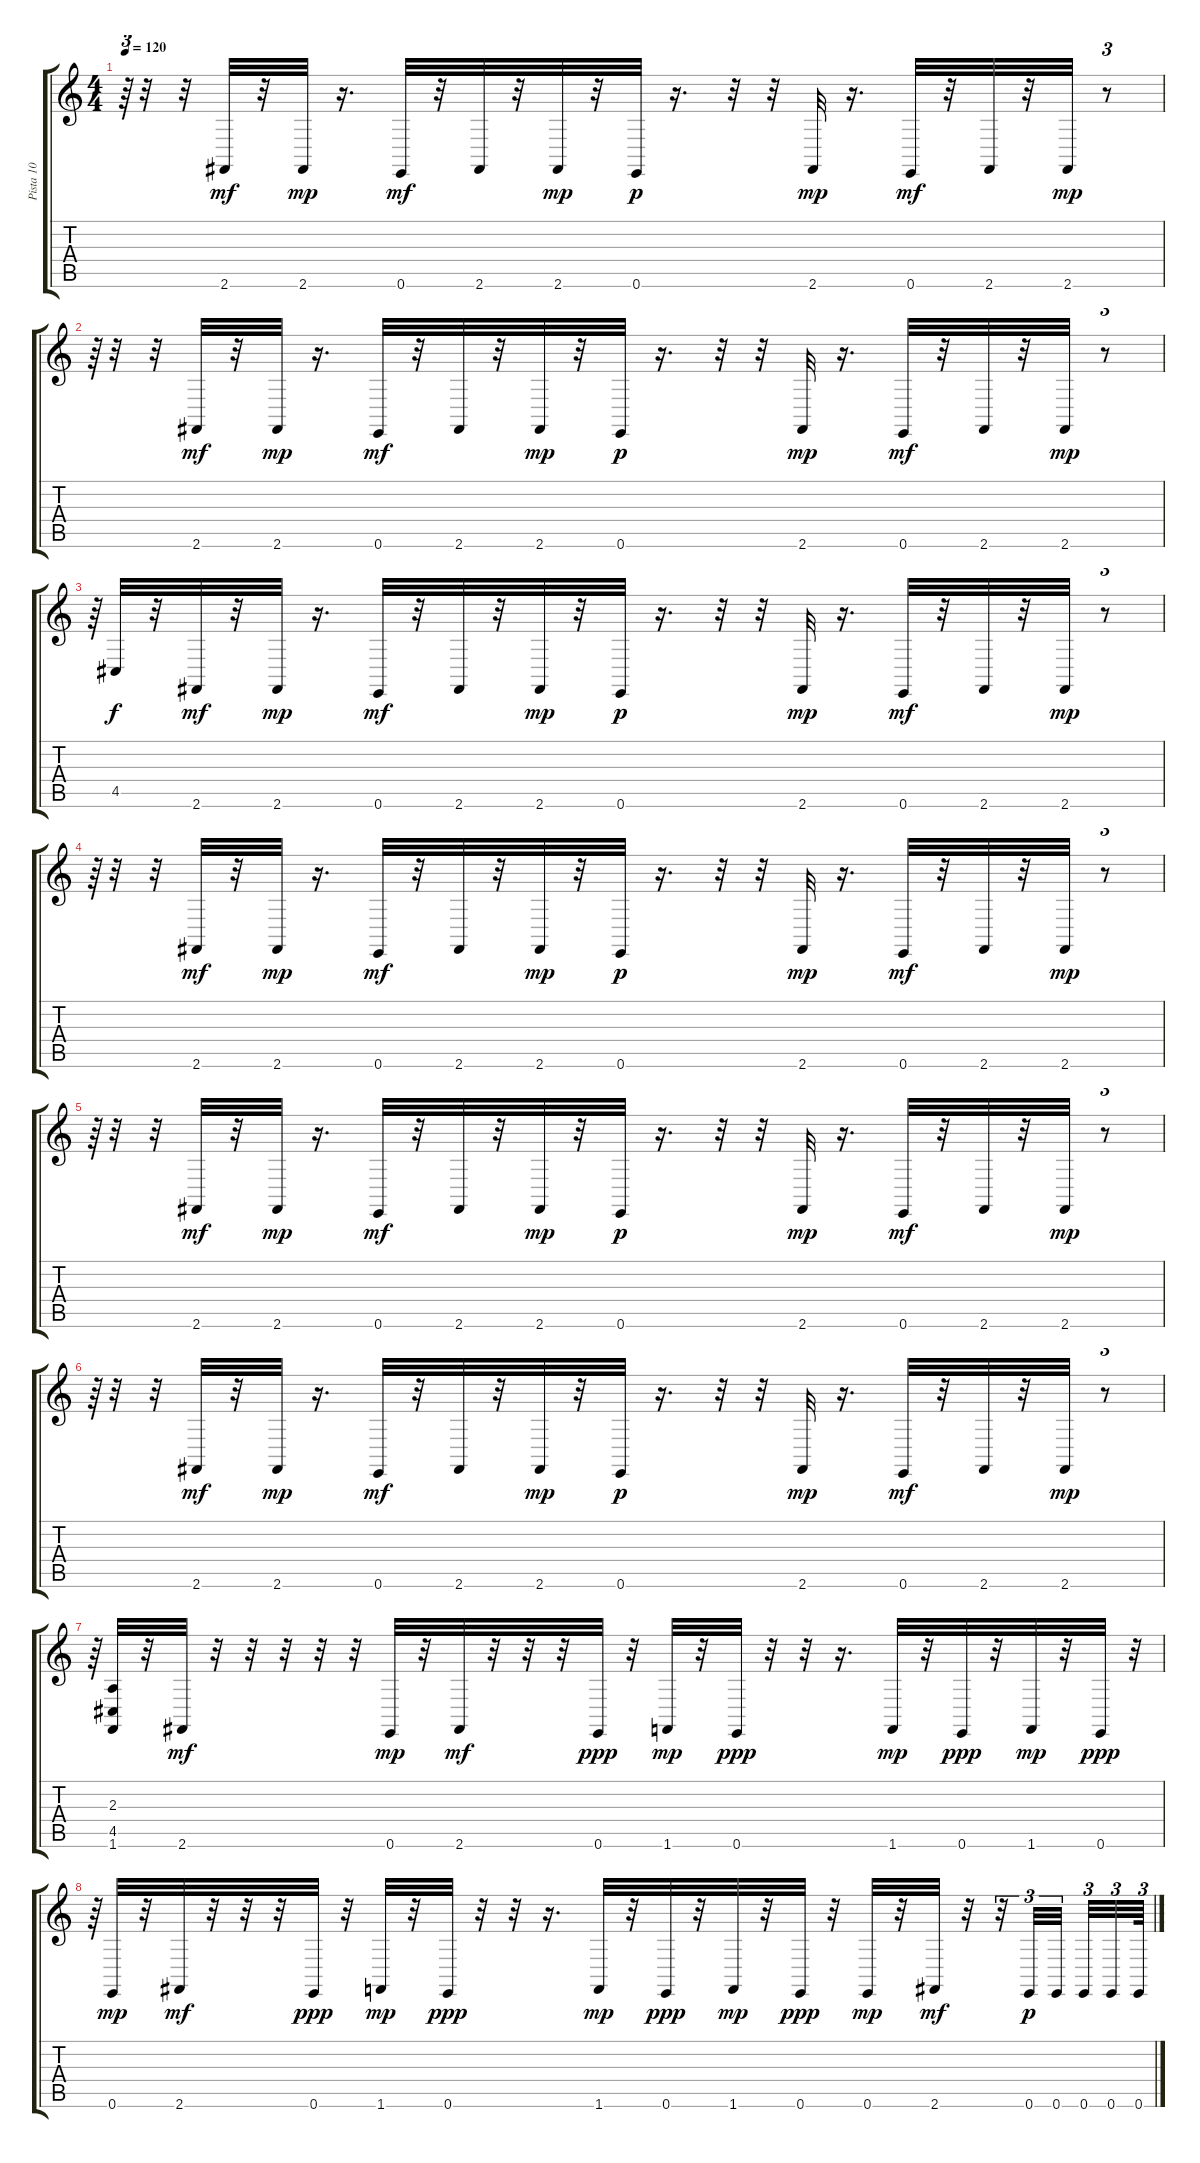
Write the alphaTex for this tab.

\track ("Pista 10" "Pista 10") {instrument drawbarorgan}
\staff {score tabs}
\tuning (E4 B3 G3 D3 A2 E2) {hide}
\ts (4 4)
\tempo 120
\clef g2
\ks c
r.64{tu (3 2) dy mp} r.32 r.32 2.6.32{dy mf} r.32 2.6.32{dy mp} r.16{d} 0.6.32{dy mf} r.32 2.6.32 r.32 2.6.32{dy mp} r.32 0.6.32{dy p} r.16{d} r.32 r.32 2.6.32{dy mp} r.16{d} 0.6.32{dy mf} r.32 2.6.32 r.32 2.6.32{dy mp} r.8{tu (3 2)} |
r.64{tu (3 2)} r.32 r.32 2.6.32{dy mf} r.32 2.6.32{dy mp} r.16{d} 0.6.32{dy mf} r.32 2.6.32 r.32 2.6.32{dy mp} r.32 0.6.32{dy p} r.16{d} r.32 r.32 2.6.32{dy mp} r.16{d} 0.6.32{dy mf} r.32 2.6.32 r.32 2.6.32{dy mp} r.8{tu (3 2)} |
r.64{tu (3 2)} 4.5.32{dy f} r.32 2.6.32{dy mf} r.32 2.6.32{dy mp} r.16{d} 0.6.32{dy mf} r.32 2.6.32 r.32 2.6.32{dy mp} r.32 0.6.32{dy p} r.16{d} r.32 r.32 2.6.32{dy mp} r.16{d} 0.6.32{dy mf} r.32 2.6.32 r.32 2.6.32{dy mp} r.8{tu (3 2)} |
r.64{tu (3 2)} r.32 r.32 2.6.32{dy mf} r.32 2.6.32{dy mp} r.16{d} 0.6.32{dy mf} r.32 2.6.32 r.32 2.6.32{dy mp} r.32 0.6.32{dy p} r.16{d} r.32 r.32 2.6.32{dy mp} r.16{d} 0.6.32{dy mf} r.32 2.6.32 r.32 2.6.32{dy mp} r.8{tu (3 2)} |
r.64{tu (3 2)} r.32 r.32 2.6.32{dy mf} r.32 2.6.32{dy mp} r.16{d} 0.6.32{dy mf} r.32 2.6.32 r.32 2.6.32{dy mp} r.32 0.6.32{dy p} r.16{d} r.32 r.32 2.6.32{dy mp} r.16{d} 0.6.32{dy mf} r.32 2.6.32 r.32 2.6.32{dy mp} r.8{tu (3 2)} |
r.64{tu (3 2)} r.32 r.32 2.6.32{dy mf} r.32 2.6.32{dy mp} r.16{d} 0.6.32{dy mf} r.32 2.6.32 r.32 2.6.32{dy mp} r.32 0.6.32{dy p} r.16{d} r.32 r.32 2.6.32{dy mp} r.16{d} 0.6.32{dy mf} r.32 2.6.32 r.32 2.6.32{dy mp} r.8{tu (3 2)} |
r.64{tu (3 2)} (2.3 4.5 1.6).32 r.32 2.6.32{dy mf} r.32 r.32 r.32 r.32 r.32 0.6.32{dy mp} r.32 2.6.32{dy mf} r.32 r.32 r.32 0.6.32{dy ppp} r.32 1.6.32{dy mp} r.32 0.6.32{dy ppp} r.32 r.32 r.16{d} 1.6.32{dy mp} r.32 0.6.32{dy ppp} r.32 1.6.32{dy mp} r.32 0.6.32{dy ppp} r.32{tu (3 2)} |
r.64{tu (3 2)} 0.6.32{dy mp} r.32 2.6.32{dy mf} r.32 r.32 r.32 0.6.32{dy ppp} r.32 1.6.32{dy mp} r.32 0.6.32{dy ppp} r.32 r.32 r.16{d} 1.6.32{dy mp} r.32 0.6.32{dy ppp} r.32 1.6.32{dy mp} r.32 0.6.32{dy ppp} r.32 0.6.32{dy mp} r.32 2.6.32{dy mf} r.32 r.32{tu (3 2)} 0.6.32{tu (3 2) dy p} 0.6.32{tu (3 2)} 0.6.32{tu (3 2)} 0.6.32{tu (3 2)} 0.6.64{tu (3 2)}
